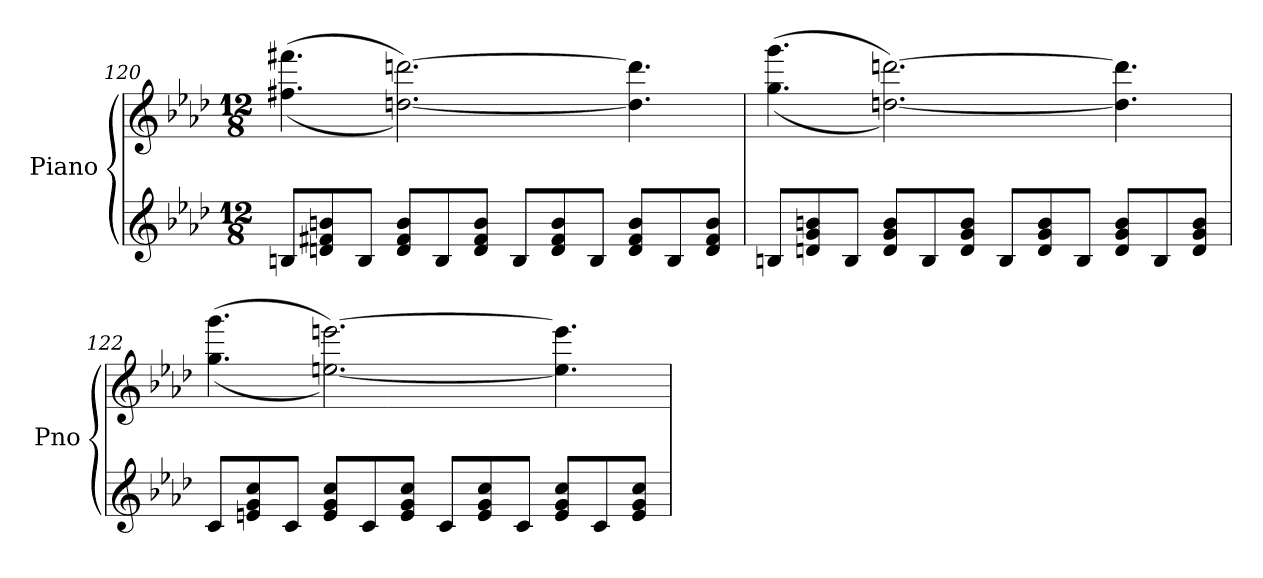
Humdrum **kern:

**kern	**kern
*part1	*part1
*staff2	*staff1
*I"Piano	*
*I'Pno	*
!!LO:PB:g=z
*clefG2	*clefG2
*k[b-e-a-d-]	*k[b-e-a-d-]
*M12/8	*M12/8
=120	=120
8Bn/L	((4.ff#X\ 4.fff#X\
8dn/ 8f#X/ 8bn/	.
8B/J	.
8d/ 8f#/ 8b/L	[2.ddn\ [2.dddn\))
8B/	.
8d/ 8f#/ 8b/J	.
8B/L	.
8d/ 8f#/ 8b/	.
8B/J	.
8d/ 8f#/ 8b/L	4.dd\] 4.ddd\]
8B/	.
8d/ 8f#/ 8b/J	.
=121	=121
8Bn/L	((4.gg\ 4.ggg\
8dn/ 8g/ 8bn/	.
8B/J	.
8d/ 8g/ 8b/L	[2.ddn\ [2.dddn\))
8B/	.
8d/ 8g/ 8b/J	.
8B/L	.
8d/ 8g/ 8b/	.
8B/J	.
8d/ 8g/ 8b/L	4.dd\] 4.ddd\]
8B/	.
8d/ 8g/ 8b/J	.
=122	=122
8c/L	((4.gg\ 4.ggg\
8en/ 8g/ 8cc/	.
8c/J	.
8e/ 8g/ 8cc/L	[2.een\ [2.eeen\))
8c/	.
8e/ 8g/ 8cc/J	.
8c/L	.
8e/ 8g/ 8cc/	.
8c/J	.
8e/ 8g/ 8cc/L	4.ee\] 4.eee\]
8c/	.
8e/ 8g/ 8cc/J	.
=	=
*-	*-
